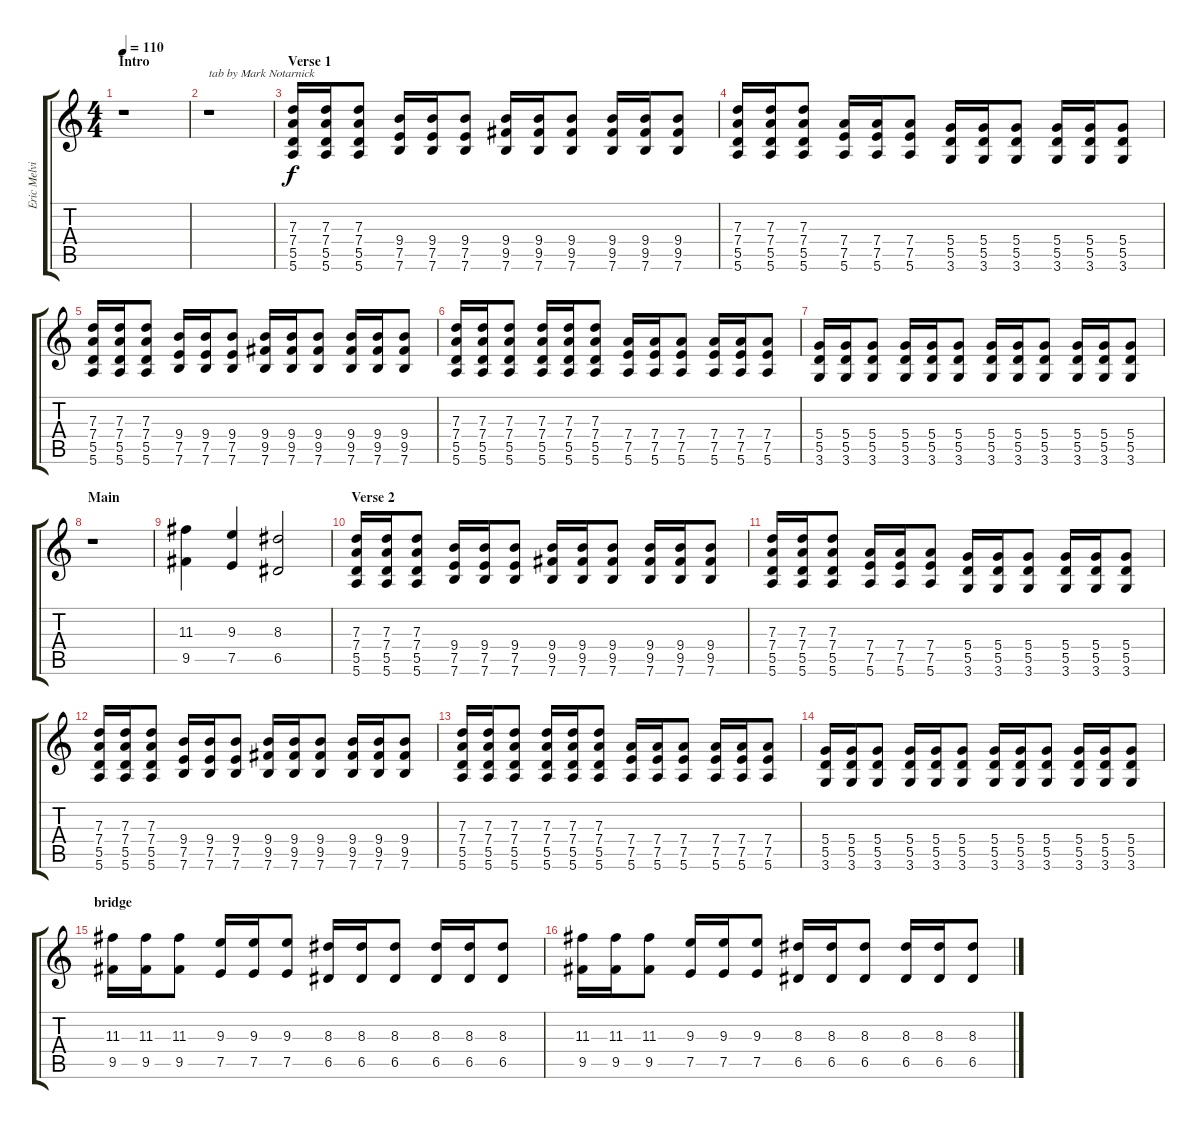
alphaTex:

\track ("Eric Melvin" "Eric Melvi") {instrument overdrivenguitar}
\staff {score tabs}
\tuning (E4 B3 G3 D3 A2 E2) {hide}
\ts (4 4)
\section ("" "Intro")
\tempo 110
\clef g2
\ks c
r.1{dy f instrument overdrivenguitar} |
r.1{txt "tab by Mark Notarnick"} |
\section ("" "Verse 1")
(7.3 7.4 5.5 5.6).16 (7.3 7.4 5.5 5.6).16 (7.3 7.4 5.5 5.6).8 (9.4 7.5 7.6).16 (9.4 7.5 7.6).16 (9.4 7.5 7.6).8 (9.4 9.5 7.6).16 (9.4 9.5 7.6).16 (9.4 9.5 7.6).8 (9.4 9.5 7.6).16 (9.4 9.5 7.6).16 (9.4 9.5 7.6).8 |
(7.3 7.4 5.5 5.6).16 (7.3 7.4 5.5 5.6).16 (7.3 7.4 5.5 5.6).8 (7.4 7.5 5.6).16 (7.4 7.5 5.6).16 (7.4 7.5 5.6).8 (5.4 5.5 3.6).16 (5.4 5.5 3.6).16 (5.4 5.5 3.6).8 (5.4 5.5 3.6).16 (5.4 5.5 3.6).16 (5.4 5.5 3.6).8 |
(7.3 7.4 5.5 5.6).16 (7.3 7.4 5.5 5.6).16 (7.3 7.4 5.5 5.6).8 (9.4 7.5 7.6).16 (9.4 7.5 7.6).16 (9.4 7.5 7.6).8 (9.4 9.5 7.6).16 (9.4 9.5 7.6).16 (9.4 9.5 7.6).8 (9.4 9.5 7.6).16 (9.4 9.5 7.6).16 (9.4 9.5 7.6).8 |
(7.3 7.4 5.5 5.6).16 (7.3 7.4 5.5 5.6).16 (7.3 7.4 5.5 5.6).8 (7.3 7.4 5.5 5.6).16 (7.3 7.4 5.5 5.6).16 (7.3 7.4 5.5 5.6).8 (7.4 7.5 5.6).16 (7.4 7.5 5.6).16 (7.4 7.5 5.6).8 (7.4 7.5 5.6).16 (7.4 7.5 5.6).16 (7.4 7.5 5.6).8 |
(5.4 5.5 3.6).16 (5.4 5.5 3.6).16 (5.4 5.5 3.6).8 (5.4 5.5 3.6).16 (5.4 5.5 3.6).16 (5.4 5.5 3.6).8 (5.4 5.5 3.6).16 (5.4 5.5 3.6).16 (5.4 5.5 3.6).8 (5.4 5.5 3.6).16 (5.4 5.5 3.6).16 (5.4 5.5 3.6).8 |
\section ("" "Main")
r.1 |
(11.3 9.5).4 (9.3 7.5).4 (8.3 6.5).2 |
\section ("" "Verse 2")
(7.3 7.4 5.5 5.6).16 (7.3 7.4 5.5 5.6).16 (7.3 7.4 5.5 5.6).8 (9.4 7.5 7.6).16 (9.4 7.5 7.6).16 (9.4 7.5 7.6).8 (9.4 9.5 7.6).16 (9.4 9.5 7.6).16 (9.4 9.5 7.6).8 (9.4 9.5 7.6).16 (9.4 9.5 7.6).16 (9.4 9.5 7.6).8 |
(7.3 7.4 5.5 5.6).16 (7.3 7.4 5.5 5.6).16 (7.3 7.4 5.5 5.6).8 (7.4 7.5 5.6).16 (7.4 7.5 5.6).16 (7.4 7.5 5.6).8 (5.4 5.5 3.6).16 (5.4 5.5 3.6).16 (5.4 5.5 3.6).8 (5.4 5.5 3.6).16 (5.4 5.5 3.6).16 (5.4 5.5 3.6).8 |
(7.3 7.4 5.5 5.6).16 (7.3 7.4 5.5 5.6).16 (7.3 7.4 5.5 5.6).8 (9.4 7.5 7.6).16 (9.4 7.5 7.6).16 (9.4 7.5 7.6).8 (9.4 9.5 7.6).16 (9.4 9.5 7.6).16 (9.4 9.5 7.6).8 (9.4 9.5 7.6).16 (9.4 9.5 7.6).16 (9.4 9.5 7.6).8 |
(7.3 7.4 5.5 5.6).16 (7.3 7.4 5.5 5.6).16 (7.3 7.4 5.5 5.6).8 (7.3 7.4 5.5 5.6).16 (7.3 7.4 5.5 5.6).16 (7.3 7.4 5.5 5.6).8 (7.4 7.5 5.6).16 (7.4 7.5 5.6).16 (7.4 7.5 5.6).8 (7.4 7.5 5.6).16 (7.4 7.5 5.6).16 (7.4 7.5 5.6).8 |
(5.4 5.5 3.6).16 (5.4 5.5 3.6).16 (5.4 5.5 3.6).8 (5.4 5.5 3.6).16 (5.4 5.5 3.6).16 (5.4 5.5 3.6).8 (5.4 5.5 3.6).16 (5.4 5.5 3.6).16 (5.4 5.5 3.6).8 (5.4 5.5 3.6).16 (5.4 5.5 3.6).16 (5.4 5.5 3.6).8 |
\section ("" "bridge")
(11.3 9.5).16 (11.3 9.5).16 (11.3 9.5).8 (9.3 7.5).16 (9.3 7.5).16 (9.3 7.5).8 (8.3 6.5).16 (8.3 6.5).16 (8.3 6.5).8 (8.3 6.5).16 (8.3 6.5).16 (8.3 6.5).8 |
(11.3 9.5).16 (11.3 9.5).16 (11.3 9.5).8 (9.3 7.5).16 (9.3 7.5).16 (9.3 7.5).8 (8.3 6.5).16 (8.3 6.5).16 (8.3 6.5).8 (8.3 6.5).16 (8.3 6.5).16 (8.3 6.5).8
